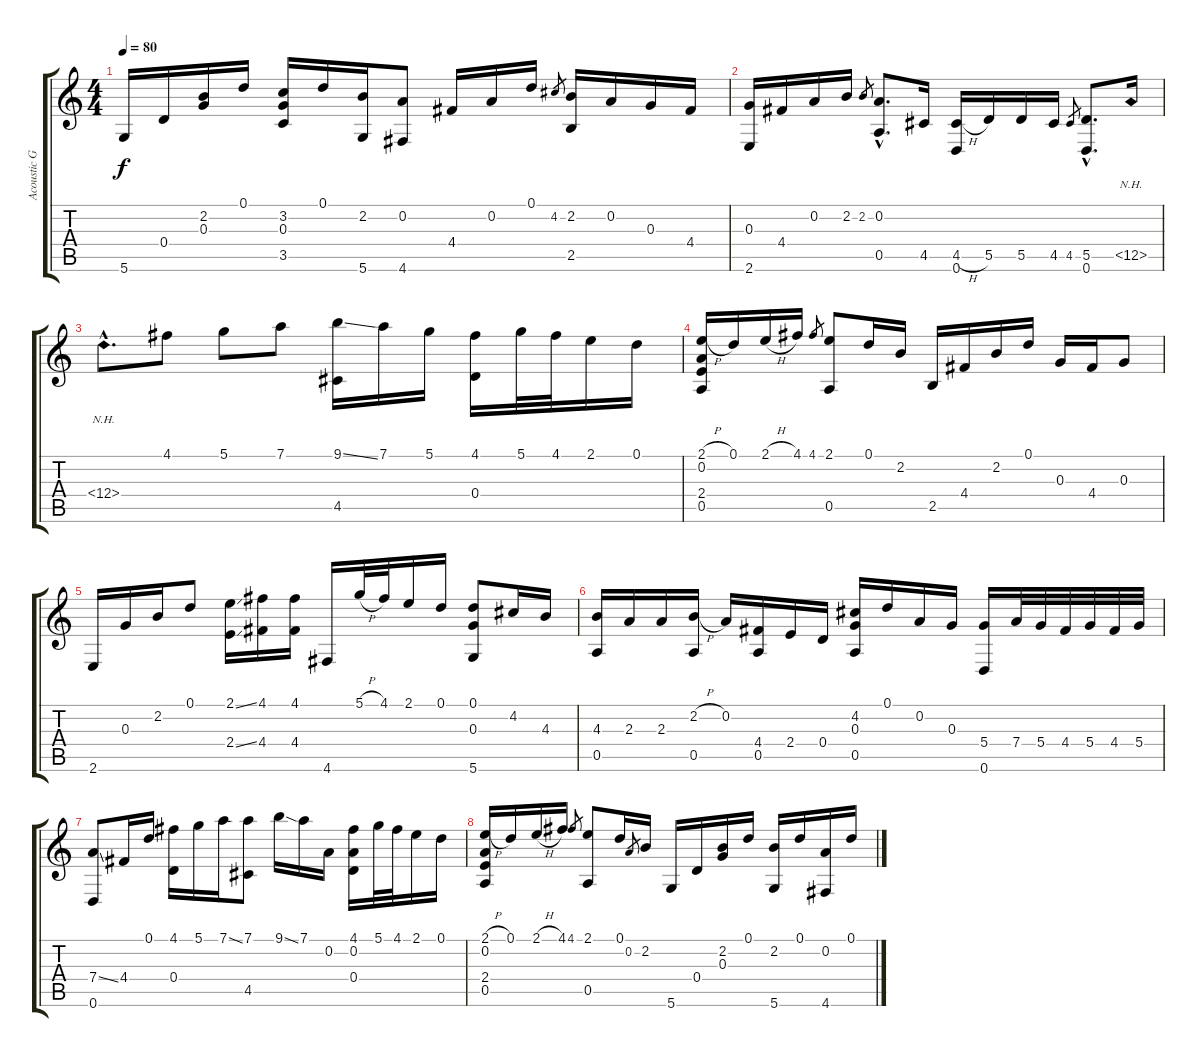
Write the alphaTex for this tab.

\track ("Acoustic Guitar" "Acoustic G") {instrument acousticguitarsteel}
\staff {score tabs}
\tuning (D4 A3 G3 D3 A2 D2) {hide}
\ts (4 4)
\tempo 80
\clef g2
\ks c
5.6.16{dy f} 0.4.16 (2.2 0.3).16 0.1.16 (3.2 0.3 3.5).16 0.1.16 (2.2 5.6).16 (0.2 4.6).8 4.4.16 0.2.16 0.1.16 4.2.8{gr} (2.2 2.5).16 0.2.16 0.3.16 4.4.16 |
(0.3 2.6).16 4.4.16 0.2.16 2.2.16 2.2.8{gr} (0.2{hac} 0.5{hac}).8{d} 4.5.16 (4.5{h} 0.6).16 5.5.16 5.5.16 4.5.16 4.5.8{gr} (5.5{hac} 0.6{hac}).8{d} 12.5{nh}.16 |
12.4{nh hac}.8{d} 4.1.8 5.1.8 7.1.8 (9.1{ss} 4.5).16 7.1.16 5.1.16 (4.1 0.4).16 5.1.32 4.1.32 2.1.16 0.1.16 |
(2.1{h} 0.2 2.4 0.5).16 0.1.16 2.1{h}.16 4.1.16 4.1.8{gr} (2.1 0.5).8 0.1.16 2.2.16 2.5.16 4.4.16 2.2.16 0.1.16 0.3.16 4.4.16 0.3.8 |
2.6.16 0.3.16 2.2.16 0.1.8 (2.1{ss} 2.4{ss}).16 (4.1 4.4).16 (4.1 4.4).16 4.6.16 5.1{h}.32 4.1.32 2.1.16 0.1.16 (0.1 0.3 5.6).8 4.2.16 4.3.16 |
(4.3 0.5).16 2.3.16 2.3.16 (2.2{h} 0.5).16 0.2.16 (4.4 0.5).16 2.4.16 0.4.16 (4.2 0.3 0.5).16 0.1.16 0.2.16 0.3.16 (5.4 0.6).16 7.4.32 5.4.32 4.4.32 5.4.32 4.4.32 5.4.32 |
(7.4{ss} 0.6).8 4.4.16 0.1.16 (4.1 0.4).16 5.1.16 7.1{ss}.16 (7.1 4.5).8 9.1{ss}.16 7.1.16 0.2.16 (4.1 0.2 0.4).16 5.1.32 4.1.32 2.1.16 0.1.16 |
(2.1{h} 0.2 2.4 0.5).16 0.1.16 2.1{h}.16 4.1.16 4.1.8{gr} (2.1 0.5).8 0.1.16 0.2.8{gr} 2.2.16 5.6.16 0.4.16 (2.2 0.3).16 0.1.16 (2.2 5.6).16 0.1.16 (0.2 4.6).16 0.1.16
